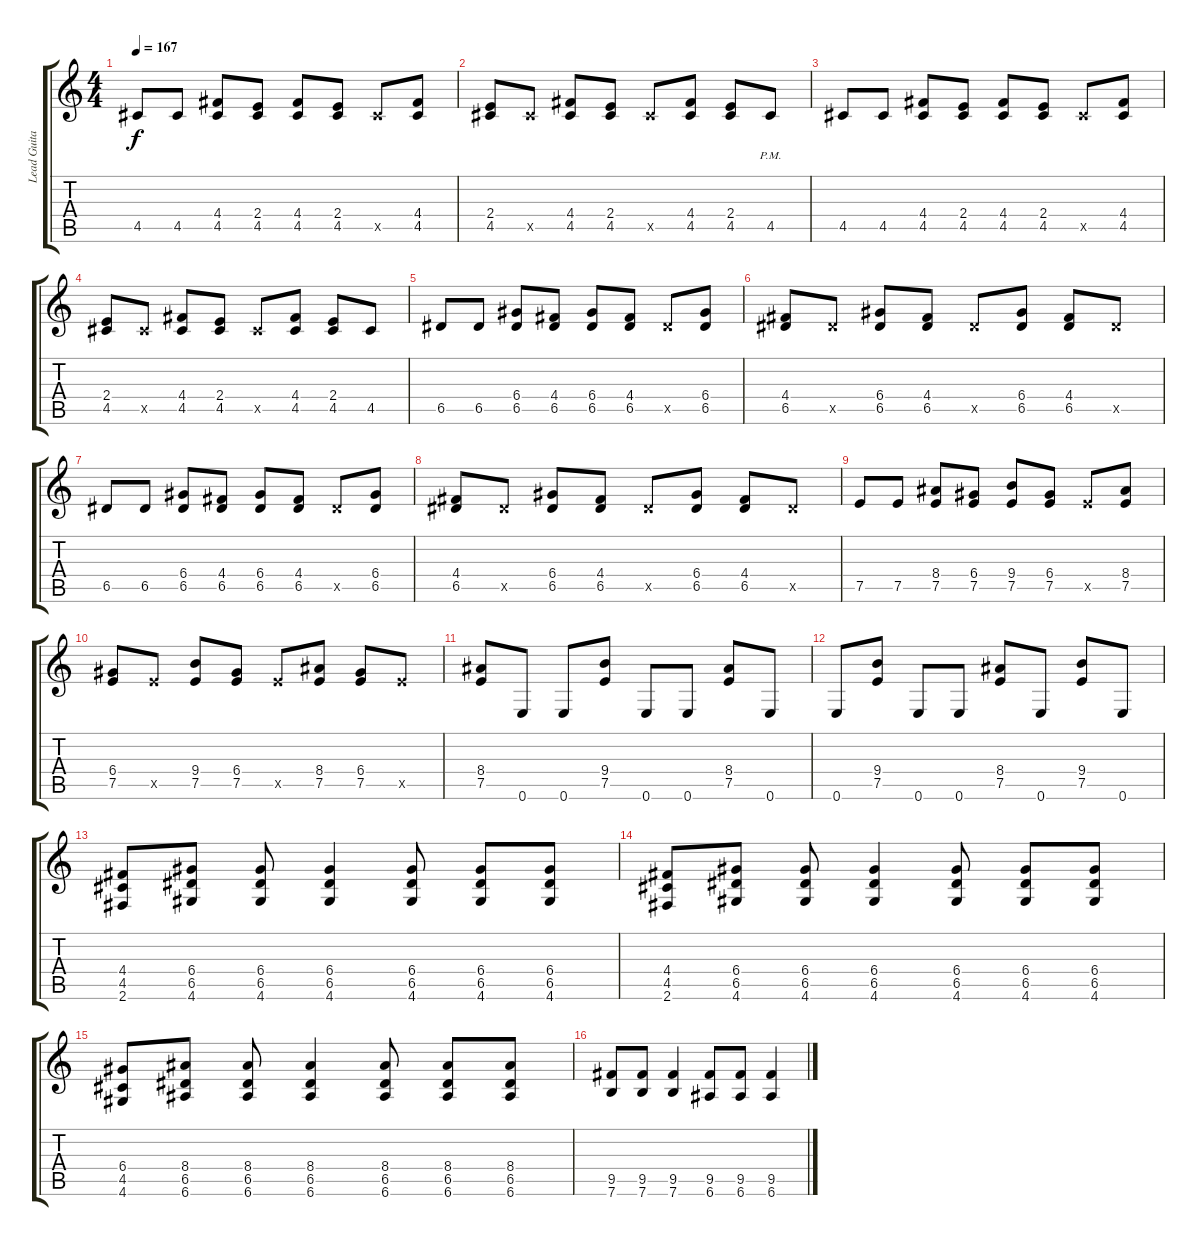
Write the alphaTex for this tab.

\track ("Lead Guitar" "Lead Guita") {instrument distortionguitar}
\staff {score tabs}
\tuning (E4 B3 G3 D3 A2 E2) {hide}
\ts (4 4)
\tempo 167
\clef g2
\ks c
4.5.8{dy f} 4.5.8 (4.4 4.5).8 (2.4 4.5).8 (4.4 4.5).8 (2.4 4.5).8 4.5{x}.8 (4.4 4.5).8 |
(2.4 4.5).8 4.5{x}.8 (4.4 4.5).8 (2.4 4.5).8 4.5{x}.8 (4.4 4.5).8 (2.4 4.5).8 4.5{pm}.8 |
4.5.8 4.5.8 (4.4 4.5).8 (2.4 4.5).8 (4.4 4.5).8 (2.4 4.5).8 4.5{x}.8 (4.4 4.5).8 |
(2.4 4.5).8 4.5{x}.8 (4.4 4.5).8 (2.4 4.5).8 4.5{x}.8 (4.4 4.5).8 (2.4 4.5).8 4.5.8 |
6.5.8 6.5.8 (6.4 6.5).8 (4.4 6.5).8 (6.4 6.5).8 (4.4 6.5).8 6.5{x}.8 (6.4 6.5).8 |
(4.4 6.5).8 6.5{x}.8 (6.4 6.5).8 (4.4 6.5).8 6.5{x}.8 (6.4 6.5).8 (4.4 6.5).8 6.5{x}.8 |
6.5.8 6.5.8 (6.4 6.5).8 (4.4 6.5).8 (6.4 6.5).8 (4.4 6.5).8 6.5{x}.8 (6.4 6.5).8 |
(4.4 6.5).8 6.5{x}.8 (6.4 6.5).8 (4.4 6.5).8 6.5{x}.8 (6.4 6.5).8 (4.4 6.5).8 6.5{x}.8 |
7.5.8 7.5.8 (8.4 7.5).8 (6.4 7.5).8 (9.4 7.5).8 (6.4 7.5).8 7.5{x}.8 (8.4 7.5).8 |
(6.4 7.5).8 7.5{x}.8 (9.4 7.5).8 (6.4 7.5).8 7.5{x}.8 (8.4 7.5).8 (6.4 7.5).8 7.5{x}.8 |
(8.4 7.5).8 0.6.8 0.6.8 (9.4 7.5).8 0.6.8 0.6.8 (8.4 7.5).8 0.6.8 |
0.6.8 (9.4 7.5).8 0.6.8 0.6.8 (8.4 7.5).8 0.6.8 (9.4 7.5).8 0.6.8 |
(4.4 4.5 2.6).8 (6.4 6.5 4.6).8 (6.4 6.5 4.6).8 (6.4 6.5 4.6).4 (6.4 6.5 4.6).8 (6.4 6.5 4.6).8 (6.4 6.5 4.6).8 |
(4.4 4.5 2.6).8 (6.4 6.5 4.6).8 (6.4 6.5 4.6).8 (6.4 6.5 4.6).4 (6.4 6.5 4.6).8 (6.4 6.5 4.6).8 (6.4 6.5 4.6).8 |
(6.4 4.5 4.6).8 (8.4 6.5 6.6).8 (8.4 6.5 6.6).8 (8.4 6.5 6.6).4 (8.4 6.5 6.6).8 (8.4 6.5 6.6).8 (8.4 6.5 6.6).8 |
(9.5 7.6).8 (9.5 7.6).8 (9.5 7.6).4 (9.5 6.6).8 (9.5 6.6).8 (9.5 6.6).4
